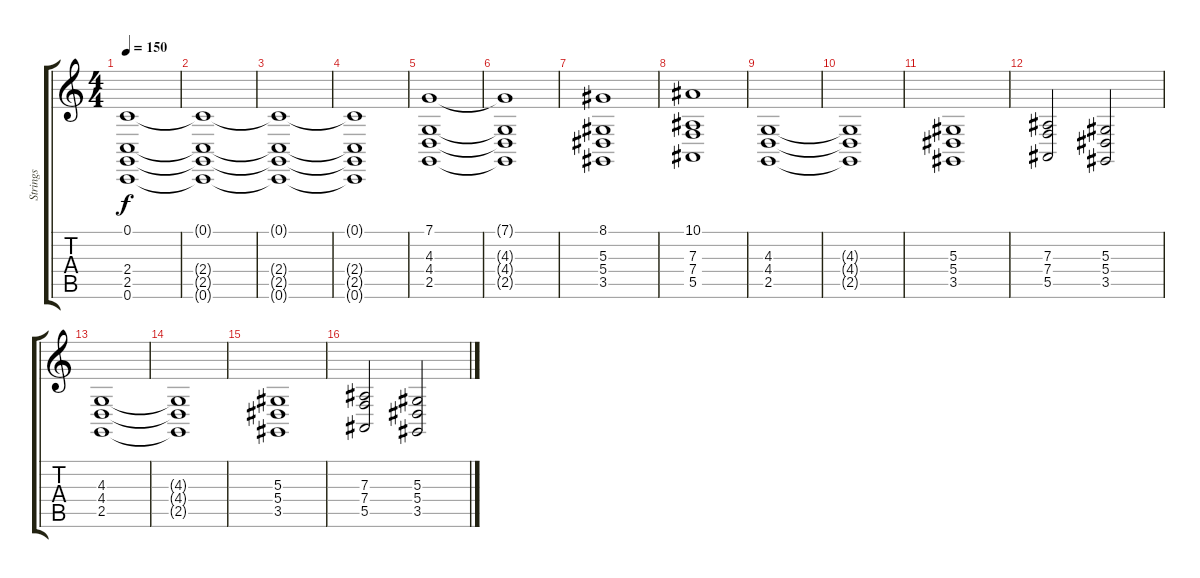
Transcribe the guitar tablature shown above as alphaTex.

\track ("Strings" "Strings") {instrument stringensemble1}
\staff {score tabs}
\tuning (C4 G3 Eb3 Bb2 F2 C2) {hide}
\ts (4 4)
\tempo 150
\clef g2
\ks c
(0.1 2.4 2.5 0.6).1{dy f} |
(0.1{t} 2.4{t} 2.5{t} 0.6{t}).1 |
(0.1{t} 2.4{t} 2.5{t} 0.6{t}).1 |
(0.1{t} 2.4{t} 2.5{t} 0.6{t}).1 |
(7.1 4.3 4.4 2.5).1 |
(7.1{t} 4.3{t} 4.4{t} 2.5{t}).1 |
(8.1 5.3 5.4 3.5).1 |
(10.1 7.3 7.4 5.5).1 |
(4.3 4.4 2.5).1 |
(4.3{t} 4.4{t} 2.5{t}).1 |
(5.3 5.4 3.5).1 |
(7.3 7.4 5.5).2 (5.3 5.4 3.5).2 |
(4.3 4.4 2.5).1 |
(4.3{t} 4.4{t} 2.5{t}).1 |
(5.3 5.4 3.5).1 |
(7.3 7.4 5.5).2 (5.3 5.4 3.5).2
